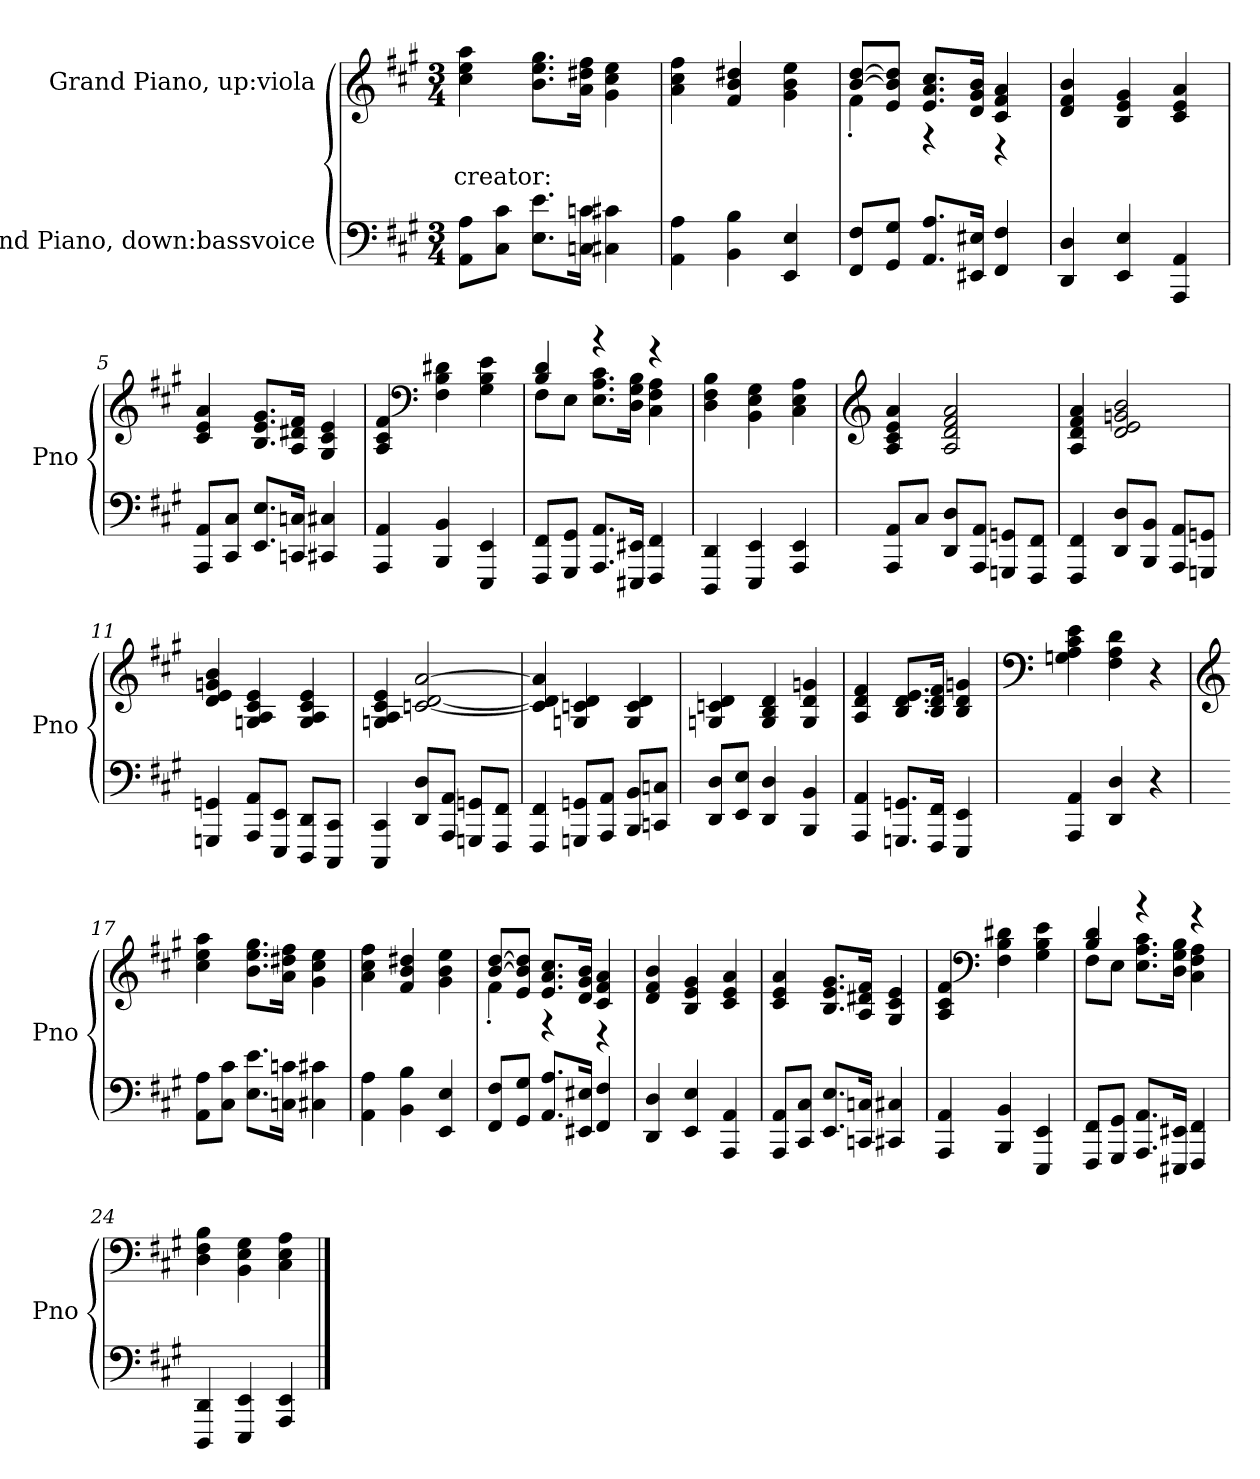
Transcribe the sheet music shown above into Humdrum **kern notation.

**kern	**kern	**text
*part2	*part1	*part1
*staff2	*staff1	*staff1
*I"Grand Piano, down:bassvoice	*I"Grand Piano, up:viola	*
*I'Pno	*I'Pno	*
*clefF4	*clefG2	*
*k[f#c#g#]	*k[f#c#g#]	*
*M3/4	*M3/4	*
*MM120	*MM120	*
=1	=1	=1
!	!	!LO:LY:b
8AA\ 8A\L	4cc#\ 4ee\ 4aa\	creator:
8C#\ 8c#\J	.	.
8.E\ 8.e\L	8.b\ 8.ee\ 8.gg#\L	.
16Cn\ 16cn\Jk	16a\ 16dd#X\ 16ff#\Jk	.
4C#X\ 4c#X\	4g#\ 4cc#\ 4ee\	.
=2	=2	=2
4AA\ 4A\	4a\ 4cc#\ 4ff#\	.
4BB\ 4B\	4f#/ 4b/ 4dd#X/	.
4EE/ 4E/	4g#\ 4b\ 4ee\	.
=3	=3	=3
*	*^	*
8FF#/ 8F#/L	[8b/ [8dd/L	4f#'\	.
8GG#/ 8G#/J	8e/ 8b/] 8dd/]J	.	.
8.AA/ 8.A/L	8.e/ 8.a/ 8.cc#/L	4r	.
16EE#X/ 16E#X/Jk	16d/ 16g#/ 16b/Jk	.	.
4FF#/ 4F#/	4c#/ 4f#/ 4a/	4r	.
*	*v	*v	*
=4	=4	=4
4DD/ 4D/	4d/ 4f#/ 4b/	.
4EE/ 4E/	4B/ 4e/ 4g#/	.
4AAA/ 4AA/	4c#/ 4e/ 4a/	.
!!LO:LB:g=z
=5	=5	=5
8AAA/ 8AA/L	4c#/ 4e/ 4a/	.
8CC#/ 8C#/J	.	.
8.EE/ 8.E/L	8.B/ 8.e/ 8.g#/L	.
16CCn/ 16Cn/Jk	16A/ 16d#X/ 16f#/Jk	.
4CC#X/ 4C#X/	4G#/ 4c#/ 4e/	.
=6	=6	=6
4AAA/ 4AA/	4A/ 4c#/ 4f#/	.
*	*clefF4	*
4BBB/ 4BB/	4F#\ 4B\ 4d#X\	.
4EEE/ 4EE/	4G#\ 4B\ 4e\	.
=7	=7	=7
*	*^	*
8FFF#/ 8FF#/L	4B/ 4d/	8F#\L	.
8GGG#/ 8GG#/J	.	8E\J	.
8.AAA/ 8.AA/L	4r	8.E\ 8.A\ 8.c#\L	.
16EEE#X/ 16EE#X/Jk	.	16D\ 16G#\ 16B\Jk	.
4FFF#/ 4FF#/	4r	4C#\ 4F#\ 4A\	.
*	*v	*v	*
=8	=8	=8
4DDD/ 4DD/	4D\ 4F#\ 4B\	.
4EEE/ 4EE/	4BB\ 4E\ 4G#\	.
4AAA/ 4EE/	4C#\ 4E\ 4A\	.
=9	=9	=9
*	*clefG2	*
8AAA/ 8AA/L	4A/ 4c#/ 4e/ 4a/	.
8C#/J	.	.
8DD/ 8D/L	2A/ 2d/ 2f#/ 2a/	.
8AAA/ 8AA/J	.	.
8GGGn/ 8GGn/L	.	.
8FFF#/ 8FF#/J	.	.
=10	=10	=10
4FFF#/ 4FF#/	4A/ 4d/ 4f#/ 4a/	.
8DD/ 8D/L	2d/ 2e/ 2gn/ 2b/	.
8BBB/ 8BB/J	.	.
8AAA/ 8AA/L	.	.
8GGGn/ 8GGn/J	.	.
!!LO:LB:g=z
=11	=11	=11
4GGGn/ 4GGn/	4d/ 4e/ 4gn/ 4b/	.
8AAA/ 8AA/L	4Gn/ 4A/ 4c#/ 4e/	.
8EEE/ 8EE/J	.	.
8DDD/ 8DD/L	4G/ 4A/ 4c#/ 4e/	.
8CCC#/ 8CC#/J	.	.
=12	=12	=12
4CCC#/ 4CC#/	4Gn/ 4A/ 4c#/ 4e/	.
8DD/ 8D/L	[2cn/ [2d/ [2a/	.
8AAA/ 8AA/J	.	.
8GGGn/ 8GGn/L	.	.
8FFF#/ 8FF#/J	.	.
=13	=13	=13
4FFF#/ 4FF#/	4c/] 4d/] 4a/]	.
8GGGn/ 8GGn/L	4Gn/ 4cn/ 4d/	.
8AAA/ 8AA/J	.	.
8BBB/ 8BB/L	4G/ 4c/ 4d/	.
8CCn/ 8Cn/J	.	.
=14	=14	=14
8DD/ 8D/L	4Gn/ 4cn/ 4d/	.
8EE/ 8E/J	.	.
4DD/ 4D/	4G/ 4B/ 4d/	.
4BBB/ 4BB/	4G/ 4d/ 4gn/	.
=15	=15	=15
4AAA/ 4AA/	4A/ 4d/ 4f#/	.
8.GGGn/ 8.GGn/L	8.B/ 8.d/ 8.e/L	.
16FFF#/ 16FF#/Jk	16B/ 16d/ 16f#/Jk	.
4EEE/ 4EE/	4B/ 4d/ 4gn/	.
=16	=16	=16
*	*clefF4	*
4AAA/ 4AA/	4Gn\ 4A\ 4c#\ 4e\	.
4DD/ 4D/	4F#\ 4A\ 4d\	.
4r	4r	.
!!LO:LB:g=z
=17	=17	=17
*	*clefG2	*
8AA\ 8A\L	4cc#\ 4ee\ 4aa\	.
8C#\ 8c#\J	.	.
8.E\ 8.e\L	8.b\ 8.ee\ 8.gg#\L	.
16Cn\ 16cn\Jk	16a\ 16dd#X\ 16ff#\Jk	.
4C#X\ 4c#X\	4g#\ 4cc#\ 4ee\	.
=18	=18	=18
4AA\ 4A\	4a\ 4cc#\ 4ff#\	.
4BB\ 4B\	4f#/ 4b/ 4dd#X/	.
4EE/ 4E/	4g#\ 4b\ 4ee\	.
=19	=19	=19
*	*^	*
8FF#/ 8F#/L	[8b/ [8dd/L	4f#'\	.
8GG#/ 8G#/J	8e/ 8b/] 8dd/]J	.	.
8.AA/ 8.A/L	8.e/ 8.a/ 8.cc#/L	4r	.
16EE#X/ 16E#X/Jk	16d/ 16g#/ 16b/Jk	.	.
4FF#/ 4F#/	4c#/ 4f#/ 4a/	4r	.
*	*v	*v	*
=20	=20	=20
4DD/ 4D/	4d/ 4f#/ 4b/	.
4EE/ 4E/	4B/ 4e/ 4g#/	.
4AAA/ 4AA/	4c#/ 4e/ 4a/	.
=21	=21	=21
8AAA/ 8AA/L	4c#/ 4e/ 4a/	.
8CC#/ 8C#/J	.	.
8.EE/ 8.E/L	8.B/ 8.e/ 8.g#/L	.
16CCn/ 16Cn/Jk	16A/ 16d#X/ 16f#/Jk	.
4CC#X/ 4C#X/	4G#/ 4c#/ 4e/	.
=22	=22	=22
4AAA/ 4AA/	4A/ 4c#/ 4f#/	.
*	*clefF4	*
4BBB/ 4BB/	4F#\ 4B\ 4d#X\	.
4EEE/ 4EE/	4G#\ 4B\ 4e\	.
!!LO:LB:g=z
=23	=23	=23
*	*^	*
8FFF#/ 8FF#/L	4B/ 4d/	8F#\L	.
8GGG#/ 8GG#/J	.	8E\J	.
8.AAA/ 8.AA/L	4r	8.E\ 8.A\ 8.c#\L	.
16EEE#X/ 16EE#X/Jk	.	16D\ 16G#\ 16B\Jk	.
4FFF#/ 4FF#/	4r	4C#\ 4F#\ 4A\	.
*	*v	*v	*
=24	=24	=24
4DDD/ 4DD/	4D\ 4F#\ 4B\	.
4EEE/ 4EE/	4BB\ 4E\ 4G#\	.
4AAA/ 4EE/	4C#\ 4E\ 4A\	.
==	==	==
*-	*-	*-
